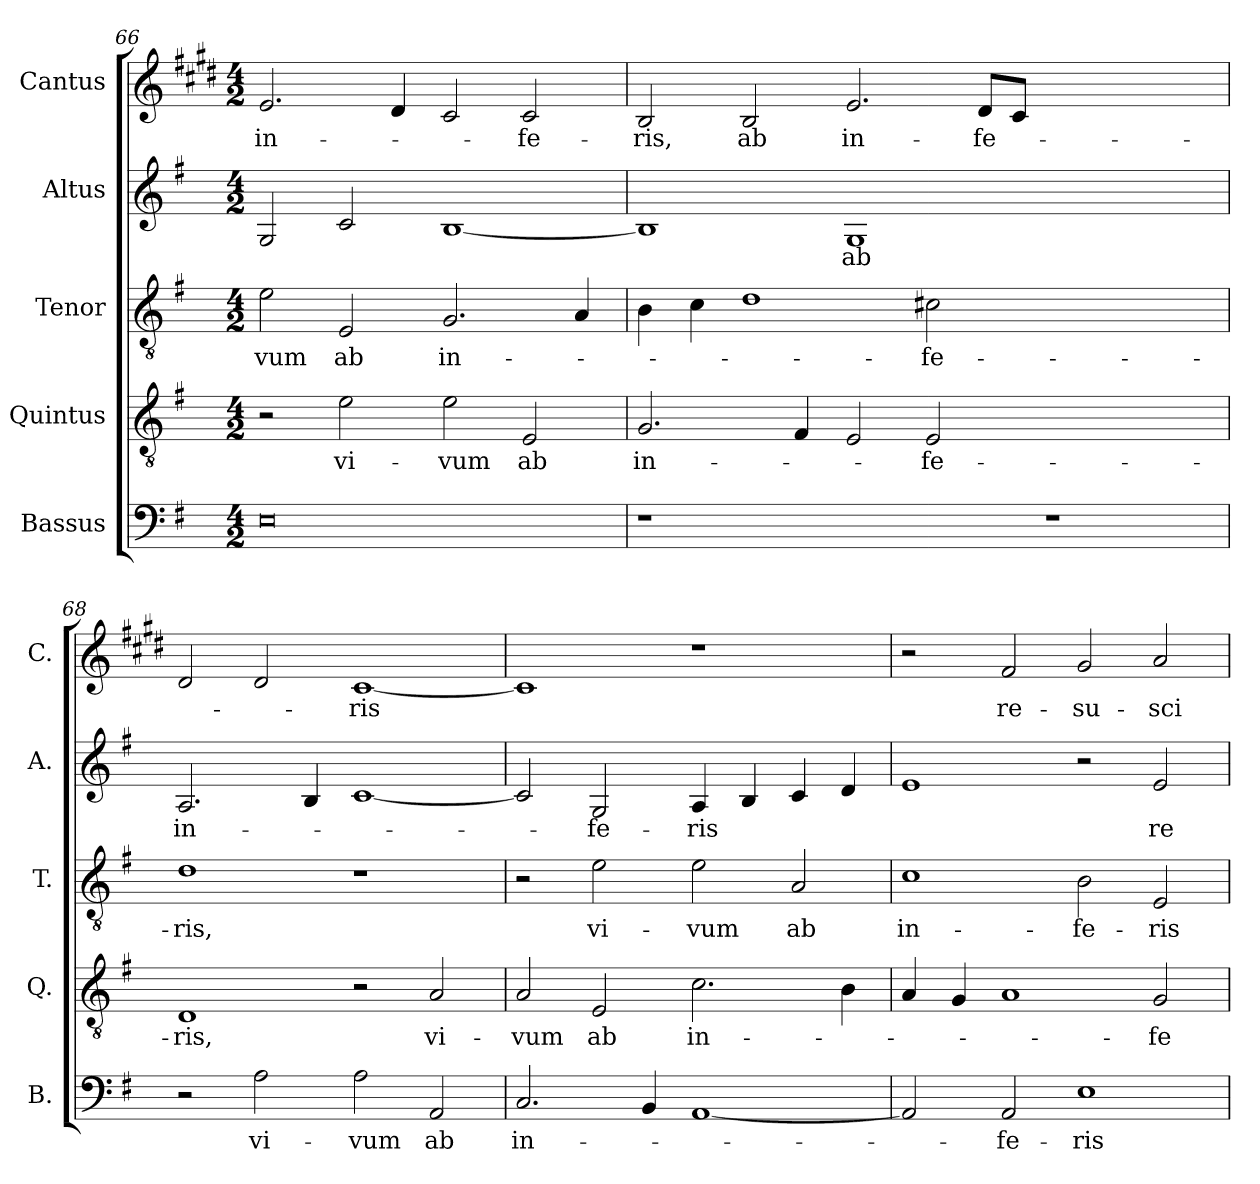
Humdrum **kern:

**kern	**text	**kern	**text	**kern	**text	**kern	**text	**kern	**text
*part5	*part5	*part4	*part4	*part3	*part3	*part2	*part2	*part1	*part1
*staff5	*staff5	*staff4	*staff4	*staff3	*staff3	*staff2	*staff2	*staff1	*staff1
*I"Bassus	*	*I"Quintus	*	*I"Tenor	*	*I"Altus	*	*I"Cantus	*
*I'B.	*	*I'Q.	*	*I'T.	*	*I'A.	*	*I'C.	*
!!LO:LB:g=z
*clefF4	*	*clefGv2	*	*clefGv2	*	*clefG2	*	*clefG2	*
*	*	*ITrd7c12	*	*	*	*	*	*ITrd-2c-3	*
*k[f#]	*	*k[f#]	*	*k[f#]	*	*k[f#]	*	*k[f#]	*
*G:	*	*G:	*	*G:	*	*G:	*	*G:	*
*M4/2	*	*M4/2	*	*M4/2	*	*M4/2	*	*M4/2	*
=66	=66	=66	=66	=66	=66	=66	=66	=66	=66
!	!	!	!	!	!LO:LY:b:color=#000000	!	!	!	!
!	!	!	!	!	!	!	!	!	!LO:LY:b:color=#000000
0Ei	.	2r	.	2ei\	-vum	2Gi/	.	2.gi/	in-
!	!	!	!LO:LY:b:color=#000000	!	!	!	!	!	!
!	!	!	!	!	!LO:LY:b:color=#000000	!	!	!	!
.	.	2Ei\	vi-	2Ei/	ab	2ci/	.	.	.
.	.	.	.	.	.	.	.	4f#i/	.
!	!	!	!LO:LY:b:color=#000000	!	!	!	!	!	!
!	!	!	!	!	!LO:LY:b:color=#000000	!	!	!	!
.	.	2Ei\	-vum	2.Gi/	in-	[<1Bi	.	2ei/	.
!	!	!	!LO:LY:b:color=#000000	!	!	!	!	!	!
!	!	!	!	!	!	!	!	!	!LO:LY:b:color=#000000
.	.	2EEi/	ab	.	.	.	.	2ei/	-fe-
.	.	.	.	4Ai/	.	.	.	.	.
=67	=67	=67	=67	=67	=67	=67	=67	=67	=67
!LO:N:vis=1	!	!	!	!	!	!	!	!	!
!	!	!	!LO:LY:b:color=#000000	!	!	!	!	!	!
!	!	!	!	!	!	!	!	!	!LO:LY:b:color=#000000
0r	.	2.GGi/	in-	4Bi\	.	1Bi]	.	2di/	-ris,
.	.	.	.	4ci\	.	.	.	.	.
!	!	!	!	!	!	!	!	!	!LO:LY:b:color=#000000
.	.	.	.	1di	.	.	.	2di/	ab
.	.	4FF#i/	.	.	.	.	.	.	.
!	!	!	!	!	!	!	!LO:LY:b:color=#000000	!	!
!	!	!	!	!	!	!	!	!	!LO:LY:b:color=#000000
.	.	2EEi/	.	.	.	1Gi	ab	2.gi/	in-
!	!	!	!LO:LY:b:color=#000000	!	!	!	!	!	!
!	!	!	!	!	!LO:LY:b:color=#000000	!	!	!	!
.	.	2EEi/	-fe-	2c#Xi\	-fe-	.	.	.	.
!	!	!	!	!	!	!	!	!	!LO:LY:b:color=#000000
.	.	.	.	.	.	.	.	8f#i/L	-fe-
.	.	.	.	.	.	.	.	8ei/J	.
!LO:N:vis=1	!	!	!	!	!	!	!	!	!
0r	.	0ryy	.	0ryy	.	0ryy	.	0ryy	.
=68	=68	=68	=68	=68	=68	=68	=68	=68	=68
!	!	!	!LO:LY:b:color=#000000	!	!	!	!	!	!
!	!	!	!	!	!LO:LY:b:color=#000000	!	!	!	!
!	!	!	!	!	!	!	!LO:LY:b:color=#000000	!	!
2r	.	1DDi	-ris,	1di	-ris,	2.Ai/	in-	2f#i/	.
!	!LO:LY:b:color=#000000	!	!	!	!	!	!	!	!
2Ai\	vi-	.	.	.	.	.	.	2f#i/	.
.	.	.	.	.	.	4Bi/	.	.	.
!	!LO:LY:b:color=#000000	!	!	!	!	!	!	!	!
!	!	!	!	!	!	!	!	!	!LO:LY:b:color=#000000
2Ai\	-vum	2r	.	1r	.	[<1ci	.	[<1ei	-ris
!	!LO:LY:b:color=#000000	!	!	!	!	!	!	!	!
!	!	!	!LO:LY:b:color=#000000	!	!	!	!	!	!
2AAi/	ab	2AAi/	vi-	.	.	.	.	.	.
=69	=69	=69	=69	=69	=69	=69	=69	=69	=69
!	!LO:LY:b:color=#000000	!	!	!	!	!	!	!	!
!	!	!	!LO:LY:b:color=#000000	!	!	!	!	!	!
2.Ci/	in-	2AAi/	-vum	2r	.	2ci/]	.	1ei]	.
!	!	!	!LO:LY:b:color=#000000	!	!	!	!	!	!
!	!	!	!	!	!LO:LY:b:color=#000000	!	!	!	!
!	!	!	!	!	!	!	!LO:LY:b:color=#000000	!	!
.	.	2EEi/	ab	2ei\	vi-	2Gi/	-fe-	.	.
4BBi/	.	.	.	.	.	.	.	.	.
!	!	!	!LO:LY:b:color=#000000	!	!	!	!	!	!
!	!	!	!	!	!LO:LY:b:color=#000000	!	!	!	!
!	!	!	!	!	!	!	!LO:LY:b:color=#000000	!	!
[<1AAi	.	2.Ci\	in-	2ei\	-vum	4Ai/	-ris	1r	.
.	.	.	.	.	.	4Bi/	.	.	.
!	!	!	!	!	!LO:LY:b:color=#000000	!	!	!	!
.	.	.	.	2Ai/	ab	4ci/	.	.	.
.	.	4BBi\	.	.	.	4di/	.	.	.
=70	=70	=70	=70	=70	=70	=70	=70	=70	=70
!	!	!	!	!	!LO:LY:b:color=#000000	!	!	!	!
2AAi/]	.	4AAi/	.	1ci	in-	1ei	.	2r	.
.	.	4GGi/	.	.	.	.	.	.	.
!	!LO:LY:b:color=#000000	!	!	!	!	!	!	!	!
!	!	!	!	!	!	!	!	!	!LO:LY:b:color=#000000
2AAi/	-fe-	1AAi	.	.	.	.	.	2ai/	re-
!	!LO:LY:b:color=#000000	!	!	!	!	!	!	!	!
!	!	!	!	!	!LO:LY:b:color=#000000	!	!	!	!
!	!	!	!	!	!	!	!	!	!LO:LY:b:color=#000000
1Ei	-ris	.	.	2Bi\	-fe-	2r	.	2bi/	-su-
!	!	!	!LO:LY:b:color=#000000	!	!	!	!	!	!
!	!	!	!	!	!LO:LY:b:color=#000000	!	!	!	!
!	!	!	!	!	!	!	!LO:LY:b:color=#000000	!	!
!	!	!	!	!	!	!	!	!	!LO:LY:b:color=#000000
.	.	2GGi/	-fe-	2Ei/	-ris	2ei/	re-	2cci/	-sci-
=	=	=	=	=	=	=	=	=	=
*-	*-	*-	*-	*-	*-	*-	*-	*-	*-
